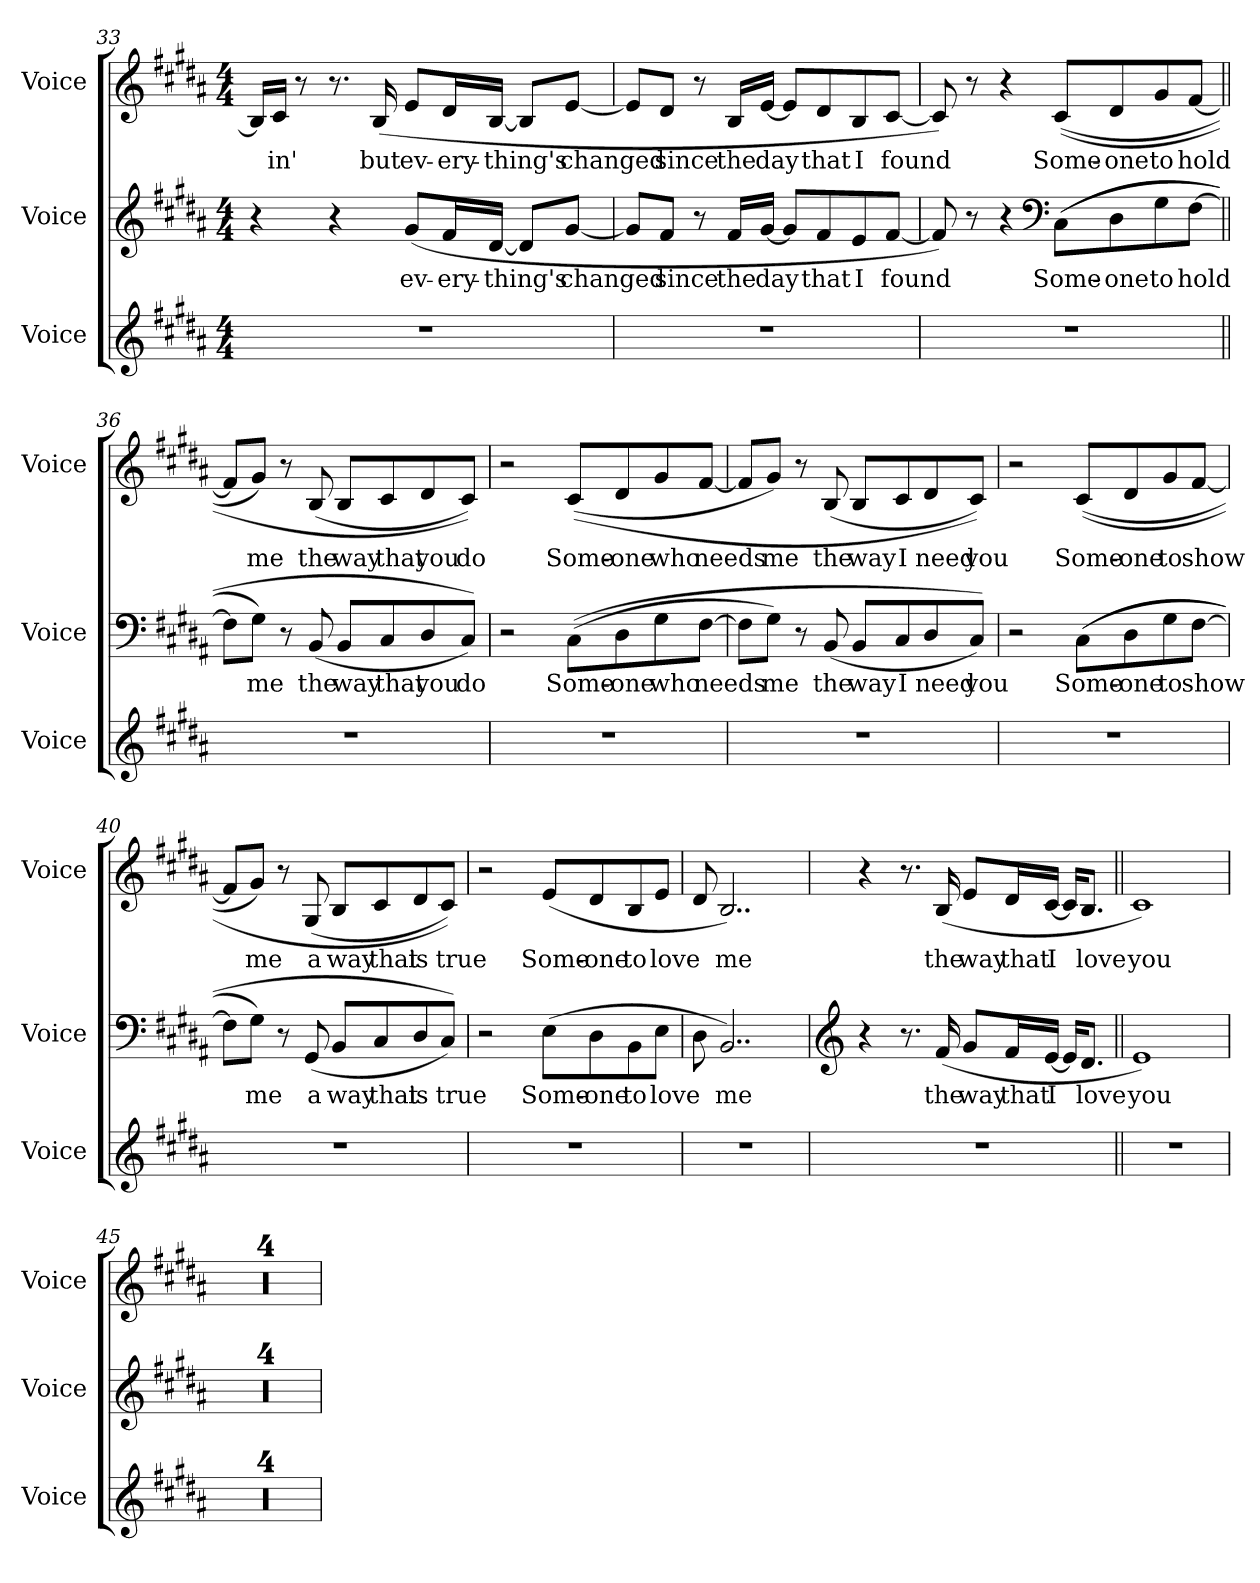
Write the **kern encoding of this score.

**kern	**kern	**text	**kern	**text
*part3	*part2	*part2	*part1	*part1
*staff3	*staff2	*staff2	*staff1	*staff1
*I"Voice	*I"Voice	*	*I"Voice	*
*I'Voice	*I'Voice	*	*I'Voice	*
!!LO:LB:g=z
*clefG2	*clefG2	*	*clefG2	*
*k[f#c#g#d#a#]	*k[f#c#g#d#a#]	*	*k[f#c#g#d#a#]	*
*B:	*B:	*	*B:	*
*M4/4	*M4/4	*	*M4/4	*
=33	=33	=33	=33	=33
1r	4r	.	16B/LL]	.
!	!	!	!	!LO:LY:b
.	.	.	16c#/JJ	-in'
.	.	.	8r	.
.	4r	.	8.r	.
!	!	!	!	!LO:LY:b
.	.	.	(>16B/	but
!	!	!LO:LY:b	!	!LO:LY:b
.	(>8g#/L	ev-	8e/L	ev-
!	!	!LO:LY:b	!	!LO:LY:b
.	16f#/L	-ery-	16d#/L	-ery-
!	!	!LO:LY:b	!	!LO:LY:b
.	[16d#/JJ	-thing's	[16B/JJ	-thing's
.	8d#/L]	.	8B/L]	.
!	!	!LO:LY:b	!	!LO:LY:b
.	[8g#/J	changed	[8e/J	changed
=34	=34	=34	=34	=34
1r	8g#/L]	.	8e/L]	.
!	!	!LO:LY:b	!	!LO:LY:b
.	8f#/J	since	8d#/J	since
.	8r	.	8r	.
!	!	!LO:LY:b	!	!LO:LY:b
.	16f#/LL	the	16B/LL	the
!	!	!LO:LY:b	!	!LO:LY:b
.	[16g#/JJ	day	[16e/JJ	day
.	8g#/L]	.	8e/L]	.
!	!	!LO:LY:b	!	!LO:LY:b
.	8f#/	that	8d#/	that
!	!	!LO:LY:b	!	!LO:LY:b
.	8e/	I	8B/	I
!	!	!LO:LY:b	!	!LO:LY:b
.	[8f#/J	found	[8c#/J	found
!!LO:PB:g=z
=35	=35	=35	=35	=35
1r	8f#/])	.	8c#/])	.
.	8r	.	8r	.
.	4r	.	4r	.
*	*clefF4	*	*	*
!	!	!LO:LY:b	!	!LO:LY:b
.	(>(>8C#\L	Some-	(>(<8c#/L	Some-
!	!	!LO:LY:b	!	!LO:LY:b
.	8D#\	-one	8d#/	-one
!	!	!LO:LY:b	!	!LO:LY:b
.	8G#\	to	8g#/	to
!	!	!LO:LY:b	!	!LO:LY:b
.	[8F#\J	hold	[8f#/J	hold
!!LO:PB:g=z
=36||	=36||	=36||	=36||	=36||
1r	8F#\L]	.	8f#/L]	.
!	!	!LO:LY:b	!	!LO:LY:b
.	8G#\J)	me	8g#/J)	me
.	8r	.	8r	.
!	!	!LO:LY:b	!	!LO:LY:b
.	(<8BB/	the	(<8B/	the
!	!	!LO:LY:b	!	!LO:LY:b
.	8BB/L	way	8B/L	way
!	!	!LO:LY:b	!	!LO:LY:b
.	8C#/	that	8c#/	that
!	!	!LO:LY:b	!	!LO:LY:b
.	8D#/	you	8d#/	you
!	!	!LO:LY:b	!	!LO:LY:b
.	8C#/J))	do	8c#/J))	do
=37	=37	=37	=37	=37
1r	2r	.	2r	.
!	!	!LO:LY:b	!	!LO:LY:b
.	(>(>8C#\L	Some-	(>(<8c#/L	Some-
!	!	!LO:LY:b	!	!LO:LY:b
.	8D#\	-one	8d#/	-one
!	!	!LO:LY:b	!	!LO:LY:b
.	8G#\	who	8g#/	who
!	!	!LO:LY:b	!	!LO:LY:b
.	[8F#\J	needs	[8f#/J	needs
!!LO:LB:g=z
=38	=38	=38	=38	=38
1r	8F#\L]	.	8f#/L]	.
!	!	!LO:LY:b	!	!LO:LY:b
.	8G#\J)	me	8g#/J)	me
.	8r	.	8r	.
!	!	!LO:LY:b	!	!LO:LY:b
.	(<8BB/	the	(<8B/	the
!	!	!LO:LY:b	!	!LO:LY:b
.	8BB/L	way	8B/L	way
!	!	!LO:LY:b	!	!LO:LY:b
.	8C#/	I	8c#/	I
!	!	!LO:LY:b	!	!LO:LY:b
.	8D#/	need	8d#/	need
!	!	!LO:LY:b	!	!LO:LY:b
.	8C#/J))	you	8c#/J))	you
!!LO:LB:g=z
=39	=39	=39	=39	=39
1r	2r	.	2r	.
!	!	!LO:LY:b	!	!LO:LY:b
.	(>(>8C#\L	Some-	(<(>8c#/L	Some-
!	!	!LO:LY:b	!	!LO:LY:b
.	8D#\	-one	8d#/	-one
!	!	!LO:LY:b	!	!LO:LY:b
.	8G#\	to	8g#/	to
!	!	!LO:LY:b	!	!LO:LY:b
.	[8F#\J	show	[8f#/J	show
=40	=40	=40	=40	=40
1r	8F#\L]	.	8f#/L]	.
!	!	!LO:LY:b	!	!LO:LY:b
.	8G#\J)	me	8g#/J)	me
.	8r	.	8r	.
!	!	!LO:LY:b	!	!LO:LY:b
.	(<8GG#/	a	(<8G#/	a
!	!	!LO:LY:b	!	!LO:LY:b
.	8BB/L	way	8B/L	way
!	!	!LO:LY:b	!	!LO:LY:b
.	8C#/	that	8c#/	that
!	!	!LO:LY:b	!	!LO:LY:b
.	8D#/	is	8d#/	is
!	!	!LO:LY:b	!	!LO:LY:b
.	8C#/J))	true	8c#/J))	true
=41	=41	=41	=41	=41
1r	2r	.	2r	.
!	!	!LO:LY:b	!	!LO:LY:b
.	(>8E\L	Some-	(<8e/L	Some-
!	!	!LO:LY:b	!	!LO:LY:b
.	8D#\	-one	8d#/	-one
!	!	!LO:LY:b	!	!LO:LY:b
.	8BB\	to	8B/	to
!	!	!LO:LY:b	!	!LO:LY:b
.	8E\J	love	8e/J	love
=42	=42	=42	=42	=42
1r	8D#\	.	8d#/	.
!	!	!LO:LY:b	!	!LO:LY:b
.	2..BB/)	me	2..B/)	me
!!LO:PB:g=z
=43	=43	=43	=43	=43
*	*clefG2	*	*	*
1r	4r	.	4r	.
.	8.r	.	8.r	.
!	!	!LO:LY:b	!	!LO:LY:b
.	(<16f#/	the	(<16B/	the
!	!	!LO:LY:b	!	!LO:LY:b
.	8g#/L	way	8e/L	way
!	!	!LO:LY:b	!	!LO:LY:b
.	16f#/L	that	16d#/L	that
!	!	!LO:LY:b	!	!LO:LY:b
.	[16e/JJ	I	[16c#/JJ	I
.	16e/KL]	.	16c#/KL]	.
!	!	!LO:LY:b	!	!LO:LY:b
.	8.d#/J	love	8.B/J	love
=44||	=44||	=44||	=44||	=44||
!	!	!LO:LY:b	!	!LO:LY:b
1r	1e)	you	1c#)	you
=45	=45	=45	=45	=45
1r	1r	.	1r	.
=46	=46	=46	=46	=46
1r	1r	.	1r	.
=47	=47	=47	=47	=47
1r	1r	.	1r	.
=48	=48	=48	=48	=48
1r	1r	.	1r	.
=	=	=	=	=
*-	*-	*-	*-	*-
